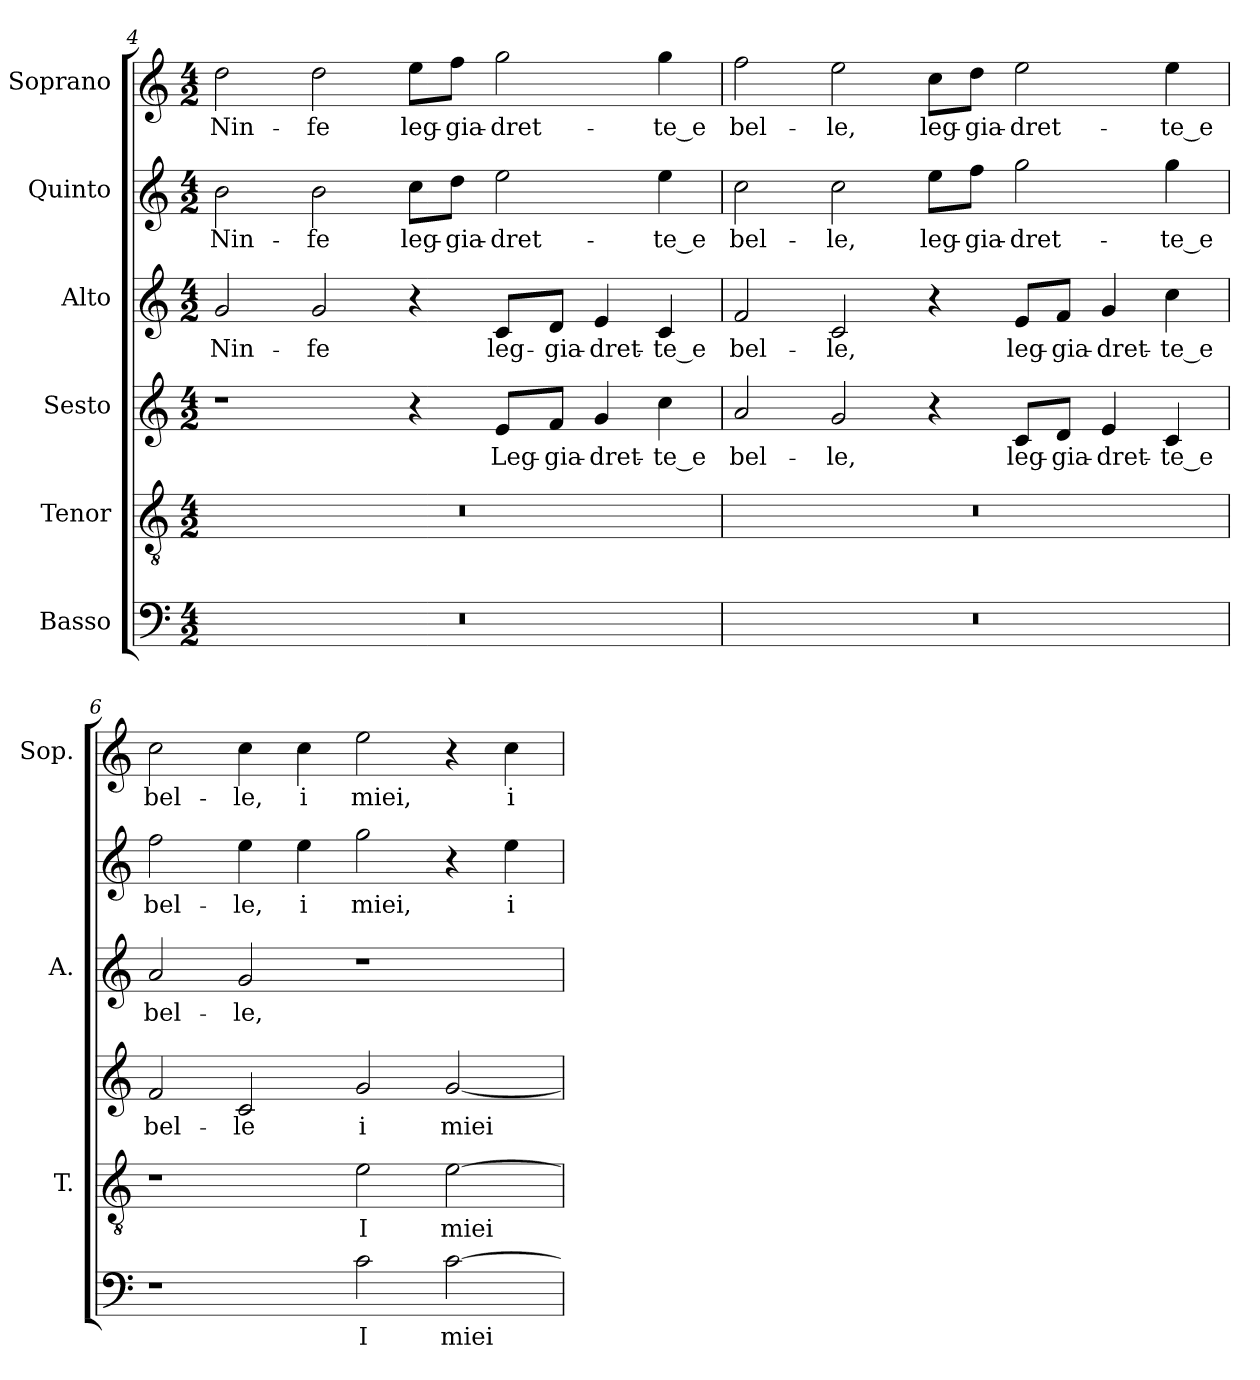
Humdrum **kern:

**kern	**text	**kern	**text	**kern	**text	**kern	**text	**kern	**text	**kern	**text
*part6	*part6	*part5	*part5	*part4	*part4	*part3	*part3	*part2	*part2	*part1	*part1
*staff6	*staff6	*staff5	*staff5	*staff4	*staff4	*staff3	*staff3	*staff2	*staff2	*staff1	*staff1
*I"Basso	*	*I"Tenor	*	*I"Sesto	*	*I"Alto	*	*I"Quinto	*	*I"Soprano	*
*	*	*I'T.	*	*	*	*I'A.	*	*	*	*I'Sop.	*
*clefF4	*	*clefGv2	*	*clefG2	*	*clefG2	*	*clefG2	*	*clefG2	*
*	*	*ITrd7c12	*	*	*	*	*	*	*	*	*
*k[]	*	*k[]	*	*k[]	*	*k[]	*	*k[]	*	*k[]	*
*C:	*	*C:	*	*C:	*	*C:	*	*C:	*	*C:	*
*M4/2	*	*M4/2	*	*M4/2	*	*M4/2	*	*M4/2	*	*M4/2	*
=4	=4	=4	=4	=4	=4	=4	=4	=4	=4	=4	=4
!LO:N:vis=1	!	!LO:N:vis=1	!	!	!	!	!	!	!	!	!
!	!	!	!	!	!	!	!LO:LY:b:color=#000000	!	!	!	!
!	!	!	!	!	!	!	!	!	!LO:LY:b:color=#000000	!	!
!	!	!	!	!	!	!	!	!	!	!	!LO:LY:b:color=#000000
0r	.	0r	.	1r	.	2gi/	Nin-	2bi\	Nin-	2ddi\	Nin-
!	!	!	!	!	!	!	!LO:LY:b:color=#000000	!	!	!	!
!	!	!	!	!	!	!	!	!	!LO:LY:b:color=#000000	!	!
!	!	!	!	!	!	!	!	!	!	!	!LO:LY:b:color=#000000
.	.	.	.	.	.	2gi/	-fe	2bi\	-fe	2ddi\	-fe
!	!	!	!	!	!	!	!	!	!LO:LY:b:color=#000000	!	!
!	!	!	!	!	!	!	!	!	!	!	!LO:LY:b:color=#000000
.	.	.	.	4r	.	4r	.	8cci\L	leg-	8eei\L	leg-
!	!	!	!	!	!	!	!	!	!LO:LY:b:color=#000000	!	!
!	!	!	!	!	!	!	!	!	!	!	!LO:LY:b:color=#000000
.	.	.	.	.	.	.	.	8ddi\J	-gia-	8ffi\J	-gia-
!	!	!	!	!	!LO:LY:b:color=#000000	!	!	!	!	!	!
!	!	!	!	!	!	!	!LO:LY:b:color=#000000	!	!	!	!
!	!	!	!	!	!	!	!	!	!LO:LY:b:color=#000000	!	!
!	!	!	!	!	!	!	!	!	!	!	!LO:LY:b:color=#000000
.	.	.	.	8ei/L	Leg-	8ci/L	leg-	2eei\	-dret-	2ggi\	-dret-
!	!	!	!	!	!LO:LY:b:color=#000000	!	!	!	!	!	!
!	!	!	!	!	!	!	!LO:LY:b:color=#000000	!	!	!	!
.	.	.	.	8fi/J	-gia-	8di/J	-gia-	.	.	.	.
!	!	!	!	!	!LO:LY:b:color=#000000	!	!	!	!	!	!
!	!	!	!	!	!	!	!LO:LY:b:color=#000000	!	!	!	!
.	.	.	.	4gi/	-dret-	4ei/	-dret-	.	.	.	.
!	!	!	!	!	!LO:LY:b:color=#000000	!	!	!	!	!	!
!	!	!	!	!	!	!	!LO:LY:b:color=#000000	!	!	!	!
!	!	!	!	!	!	!	!	!	!LO:LY:b:color=#000000	!	!
!	!	!	!	!	!	!	!	!	!	!	!LO:LY:b:color=#000000
.	.	.	.	4cci\	-te_e	4ci/	-te_e	4eei\	-te_e	4ggi\	-te_e
=5	=5	=5	=5	=5	=5	=5	=5	=5	=5	=5	=5
!LO:N:vis=1	!	!LO:N:vis=1	!	!	!	!	!	!	!	!	!
!	!	!	!	!	!LO:LY:b:color=#000000	!	!	!	!	!	!
!	!	!	!	!	!	!	!LO:LY:b:color=#000000	!	!	!	!
!	!	!	!	!	!	!	!	!	!LO:LY:b:color=#000000	!	!
!	!	!	!	!	!	!	!	!	!	!	!LO:LY:b:color=#000000
0r	.	0r	.	2ai/	bel-	2fi/	bel-	2cci\	bel-	2ffi\	bel-
!	!	!	!	!	!LO:LY:b:color=#000000	!	!	!	!	!	!
!	!	!	!	!	!	!	!LO:LY:b:color=#000000	!	!	!	!
!	!	!	!	!	!	!	!	!	!LO:LY:b:color=#000000	!	!
!	!	!	!	!	!	!	!	!	!	!	!LO:LY:b:color=#000000
.	.	.	.	2gi/	-le,	2ci/	-le,	2cci\	-le,	2eei\	-le,
!	!	!	!	!	!	!	!	!	!LO:LY:b:color=#000000	!	!
!	!	!	!	!	!	!	!	!	!	!	!LO:LY:b:color=#000000
.	.	.	.	4r	.	4r	.	8eei\L	leg-	8cci\L	leg-
!	!	!	!	!	!	!	!	!	!LO:LY:b:color=#000000	!	!
!	!	!	!	!	!	!	!	!	!	!	!LO:LY:b:color=#000000
.	.	.	.	.	.	.	.	8ffi\J	-gia-	8ddi\J	-gia-
!	!	!	!	!	!LO:LY:b:color=#000000	!	!	!	!	!	!
!	!	!	!	!	!	!	!LO:LY:b:color=#000000	!	!	!	!
!	!	!	!	!	!	!	!	!	!LO:LY:b:color=#000000	!	!
!	!	!	!	!	!	!	!	!	!	!	!LO:LY:b:color=#000000
.	.	.	.	8ci/L	leg-	8ei/L	leg-	2ggi\	-dret-	2eei\	-dret-
!	!	!	!	!	!LO:LY:b:color=#000000	!	!	!	!	!	!
!	!	!	!	!	!	!	!LO:LY:b:color=#000000	!	!	!	!
.	.	.	.	8di/J	-gia-	8fi/J	-gia-	.	.	.	.
!	!	!	!	!	!LO:LY:b:color=#000000	!	!	!	!	!	!
!	!	!	!	!	!	!	!LO:LY:b:color=#000000	!	!	!	!
.	.	.	.	4ei/	-dret-	4gi/	-dret-	.	.	.	.
!	!	!	!	!	!LO:LY:b:color=#000000	!	!	!	!	!	!
!	!	!	!	!	!	!	!LO:LY:b:color=#000000	!	!	!	!
!	!	!	!	!	!	!	!	!	!LO:LY:b:color=#000000	!	!
!	!	!	!	!	!	!	!	!	!	!	!LO:LY:b:color=#000000
.	.	.	.	4ci/	-te_e	4cci\	-te_e	4ggi\	-te_e	4eei\	-te_e
!!LO:LB:g=z
=6	=6	=6	=6	=6	=6	=6	=6	=6	=6	=6	=6
!	!	!	!	!	!LO:LY:b:color=#000000	!	!	!	!	!	!
!	!	!	!	!	!	!	!LO:LY:b:color=#000000	!	!	!	!
!	!	!	!	!	!	!	!	!	!LO:LY:b:color=#000000	!	!
!	!	!	!	!	!	!	!	!	!	!	!LO:LY:b:color=#000000
1r	.	1r	.	2fi/	bel-	2ai/	bel-	2ffi\	bel-	2cci\	bel-
!	!	!	!	!	!LO:LY:b:color=#000000	!	!	!	!	!	!
!	!	!	!	!	!	!	!LO:LY:b:color=#000000	!	!	!	!
!	!	!	!	!	!	!	!	!	!LO:LY:b:color=#000000	!	!
!	!	!	!	!	!	!	!	!	!	!	!LO:LY:b:color=#000000
.	.	.	.	2ci/	-le	2gi/	-le,	4eei\	-le,	4cci\	-le,
!	!	!	!	!	!	!	!	!	!LO:LY:b:color=#000000	!	!
!	!	!	!	!	!	!	!	!	!	!	!LO:LY:b:color=#000000
.	.	.	.	.	.	.	.	4eei\	i	4cci\	i
!	!LO:LY:b:color=#000000	!	!	!	!	!	!	!	!	!	!
!	!	!	!LO:LY:b:color=#000000	!	!	!	!	!	!	!	!
!	!	!	!	!	!LO:LY:b:color=#000000	!	!	!	!	!	!
!	!	!	!	!	!	!	!	!	!LO:LY:b:color=#000000	!	!
!	!	!	!	!	!	!	!	!	!	!	!LO:LY:b:color=#000000
2ci\	I	2Ei\	I	2gi/	i	1r	.	2ggi\	miei,	2eei\	miei,
!	!LO:LY:b:color=#000000	!	!	!	!	!	!	!	!	!	!
!	!	!	!LO:LY:b:color=#000000	!	!	!	!	!	!	!	!
!	!	!	!	!	!LO:LY:b:color=#000000	!	!	!	!	!	!
[2ci\	miei	[2Ei\	miei	[2gi/	miei	.	.	4r	.	4r	.
!	!	!	!	!	!	!	!	!	!LO:LY:b:color=#000000	!	!
!	!	!	!	!	!	!	!	!	!	!	!LO:LY:b:color=#000000
.	.	.	.	.	.	.	.	4eei\	i	4cci\	i
=	=	=	=	=	=	=	=	=	=	=	=
*-	*-	*-	*-	*-	*-	*-	*-	*-	*-	*-	*-
